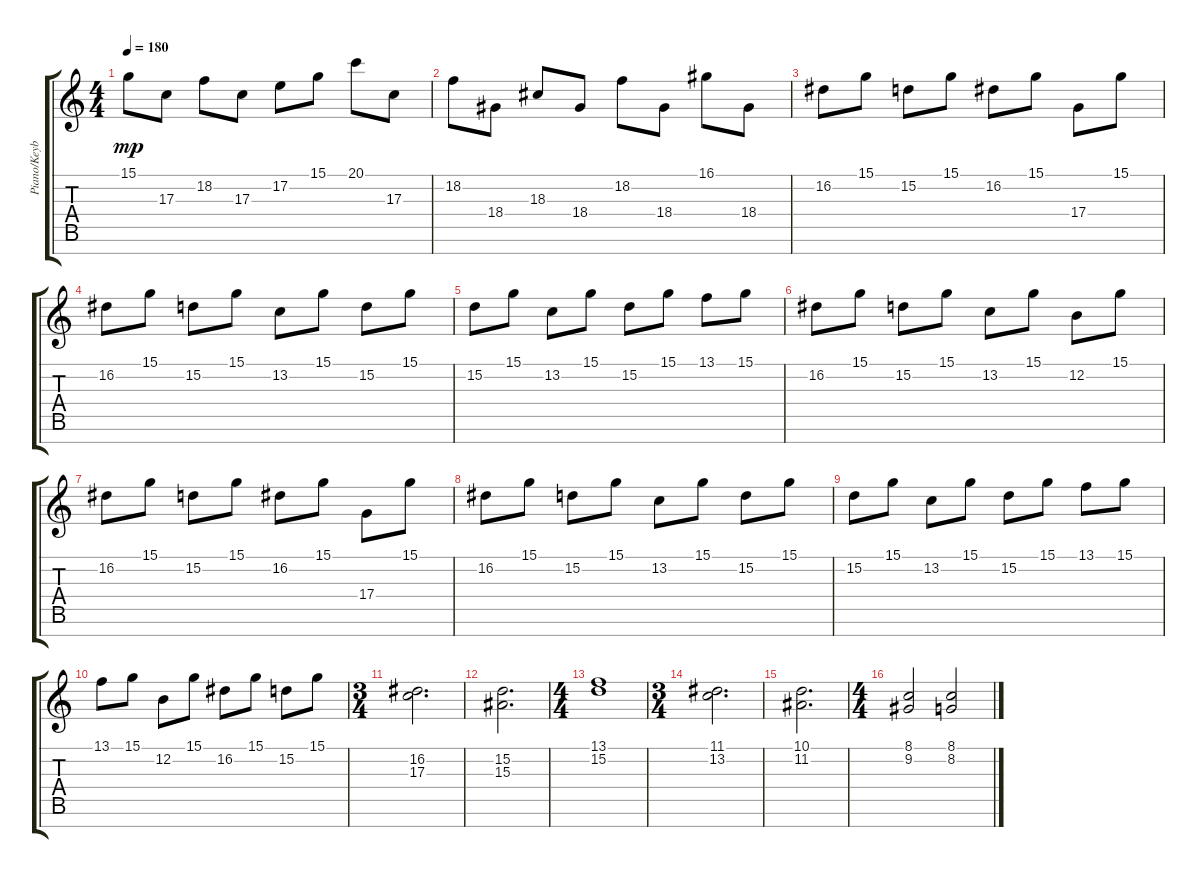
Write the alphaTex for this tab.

\track ("Piano/Keyboard" "Piano/Keyb") {instrument acousticgrandpiano}
\staff {score tabs}
\tuning (E4 B3 G3 D3 A2 E2 B1) {hide}
\ts (4 4)
\tempo 180
\clef g2
\ks c
15.1.8{dy mp} 17.3.8 18.2.8 17.3.8 17.2.8 15.1.8 20.1.8 17.3.8 |
18.2.8 18.4.8 18.3.8 18.4.8 18.2.8 18.4.8 16.1.8 18.4.8 |
16.2.8 15.1.8 15.2.8 15.1.8 16.2.8 15.1.8 17.4.8 15.1.8 |
16.2.8 15.1.8 15.2.8 15.1.8 13.2.8 15.1.8 15.2.8 15.1.8 |
15.2.8 15.1.8 13.2.8 15.1.8 15.2.8 15.1.8 13.1.8 15.1.8 |
16.2.8 15.1.8 15.2.8 15.1.8 13.2.8 15.1.8 12.2.8 15.1.8 |
16.2.8 15.1.8 15.2.8 15.1.8 16.2.8 15.1.8 17.4.8 15.1.8 |
16.2.8 15.1.8 15.2.8 15.1.8 13.2.8 15.1.8 15.2.8 15.1.8 |
15.2.8 15.1.8 13.2.8 15.1.8 15.2.8 15.1.8 13.1.8 15.1.8 |
13.1.8 15.1.8 12.2.8 15.1.8 16.2.8 15.1.8 15.2.8 15.1.8 |
\ts (3 4)
(16.2 17.3).2{d} |
(15.2 15.3).2{d} |
\ts (4 4)
(13.1 15.2).1 |
\ts (3 4)
(11.1 13.2).2{d} |
(10.1 11.2).2{d} |
\ts (4 4)
(8.1 9.2).2 (8.1 8.2).2
